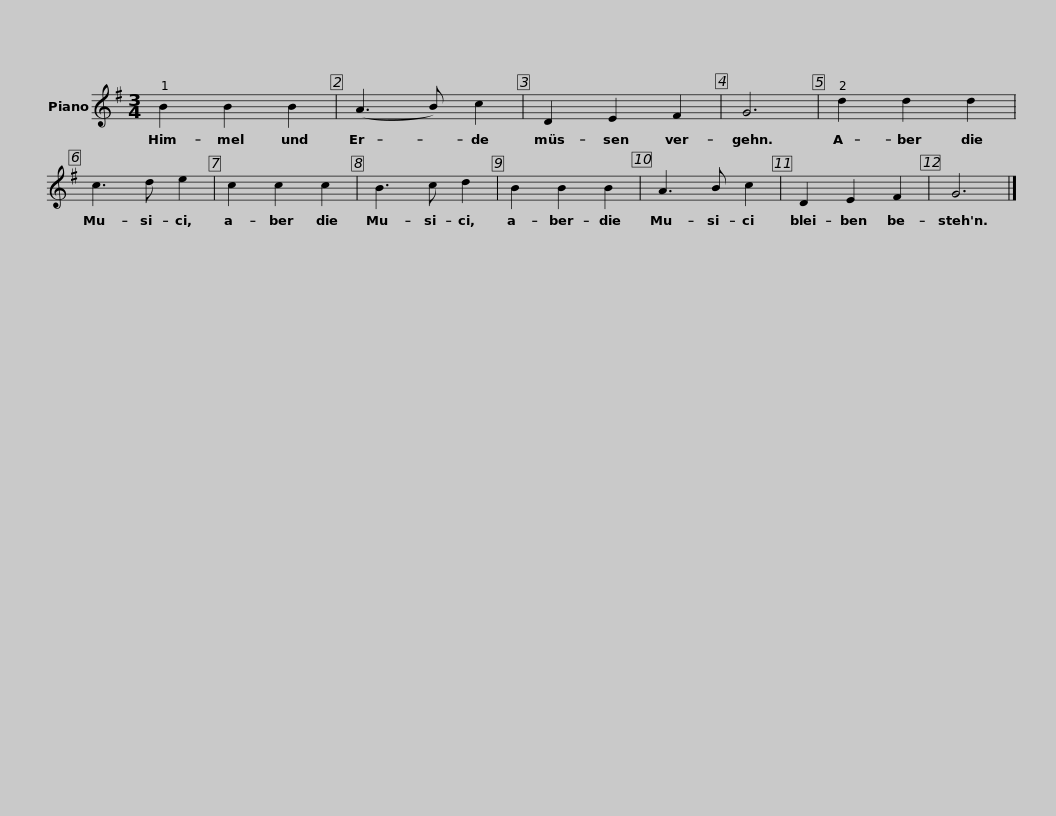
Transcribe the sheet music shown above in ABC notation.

X:1
L:1/8
M:3/4
I:linebreak $
K:G
V:1 treble
V:1
 B2 B2 B2 | (A3 B) c2 | D2 E2 F2 | G6 | d2 d2 d2 | %5
 c3 d e2 | c2 c2 c2 | B3 c d2 |$ B2 B2 B2 | A3 B c2 | %10
 D2 E2 F2 | G6 |] %12
